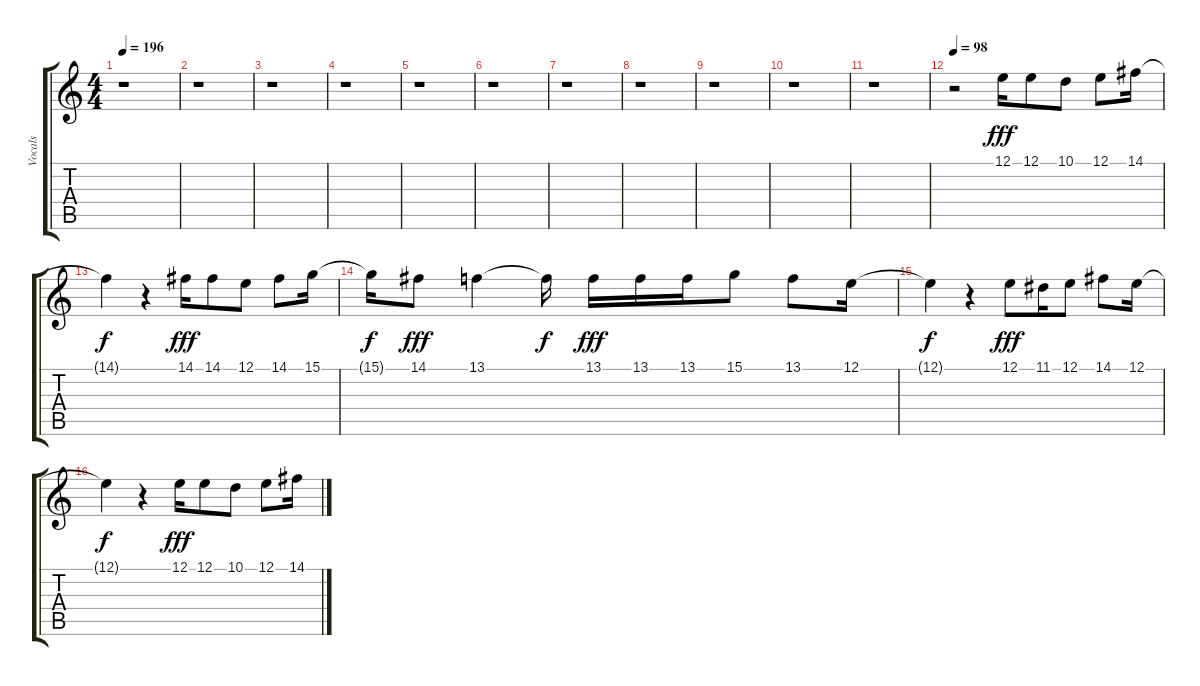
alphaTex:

\track ("Vocals" "Vocals") {instrument voiceoohs}
\staff {score tabs}
\tuning (E4 B3 G3 D3 A2 E2) {hide}
\ts (4 4)
\tempo 196
\clef g2
\ks c
r.1{dy f} |
r.1 |
r.1 |
r.1 |
r.1 |
r.1 |
r.1 |
r.1 |
r.1 |
r.1 |
r.1 |
\tempo 98
r.2 12.1.16{dy fff} 12.1.8 10.1.8 12.1.8 14.1.16 |
14.1{t}.4{dy f} r.4 14.1.16{dy fff} 14.1.8 12.1.8 14.1.8 15.1.16 |
15.1{t}.16{dy f} 14.1.8{dy fff} 13.1.4 13.1{t}.16{dy f} 13.1.16{dy fff} 13.1.16 13.1.16 15.1.8 13.1.8 12.1.16 |
12.1{t}.4{dy f} r.4 12.1.8{dy fff} 11.1.16 12.1.8 14.1.8 12.1.16 |
12.1{t}.4{dy f} r.4 12.1.16{dy fff} 12.1.8 10.1.8 12.1.8 14.1.16
